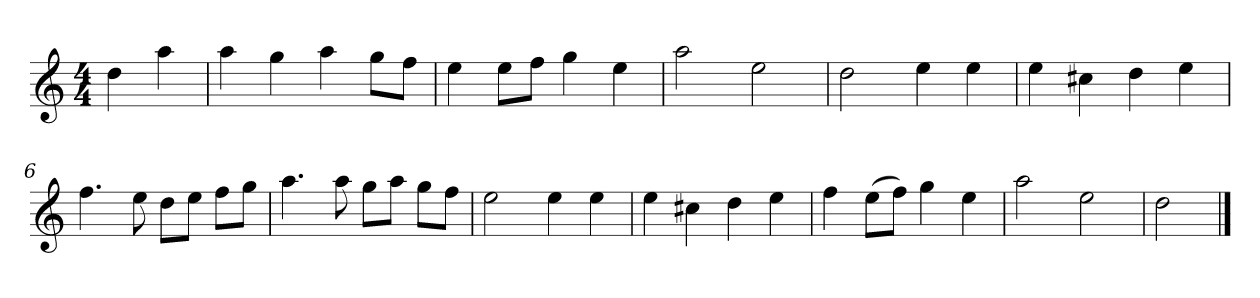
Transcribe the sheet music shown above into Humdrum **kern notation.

**kern
*part1
*staff1
*k[]
*M4/4
*MM120
=
4dd
4aa
=1
4aa
4gg
4aa
8ggL
8ffJ
=2
4ee
8eeL
8ffJ
4gg
4ee
=3
2aa
2ee
=4
2dd
4ee
4ee
=5
4ee
4cc#X
4dd
4ee
=6
4.ff
8ee
8ddL
8eeJ
8ffL
8ggJ
=7
4.aa
8aa
8ggL
8aaJ
8ggL
8ffJ
=8
2ee
4ee
4ee
=9
4ee
4cc#X
4dd
4ee
=10
4ff
(8eeL
8ffJ)
4gg
4ee
=11
2aa
2ee
=12
2dd
==
*-
